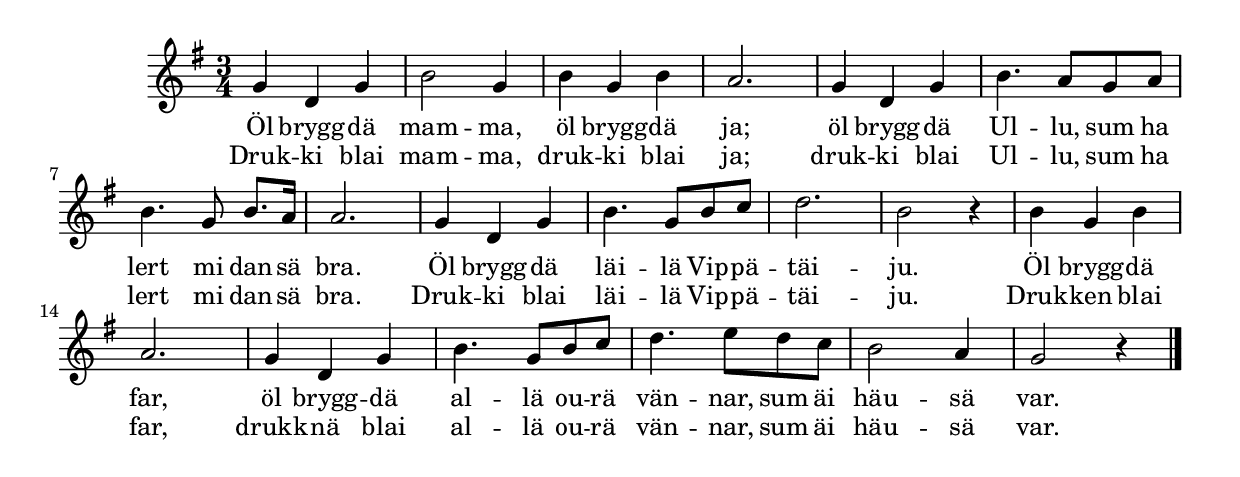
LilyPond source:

{
\time 3/4
\key g \major

 g'4 d' g'  | 
 b'2 g'4  | 
 b' g' b'  | 
 a'2.  | 
 g'4 d' g'  | 
 b'4. a'8 g' a'  | 
 b'4. g'8 b'8. a'16  | 
 a'2.  | 
 g'4 d' g'  | 
 b'4. g'8 b' c''  | 
 d''2.  | 
 b'2 r4  | 
 b'4 g' b' a'2.  | 
 g'4 d' g'  | 
 b'4. g'8 b' c''  | 
 d''4. e''8 d'' c''  | 
 b'2 a'4  | 
 g'2 r4 \bar "|." |
 }
 \addlyrics {
     Öl brygg -- dä mam -- ma, öl brygg -- dä ja; öl brygg -- dä
     Ul -- lu, sum ha lert mi dan -- sä bra. Öl brygg -- dä läi -- lä Vip -- pä -- 
     täi -- ju. Öl brygg -- dä far, öl brygg -- dä al -- lä ou -- rä
     vän -- nar, sum äi häu -- sä var.
}
 \addlyrics {
     Druk -- ki blai mam -- ma, druk -- ki blai ja; druk -- ki blai
     Ul -- lu, sum ha lert mi dan -- sä bra. Druk -- ki blai läi -- lä Vip -- pä -- 
     täi -- ju. Druk -- ken blai far, drukk -- nä blai al -- lä ou -- rä
     vän -- nar, sum äi häu -- sä var.
}
